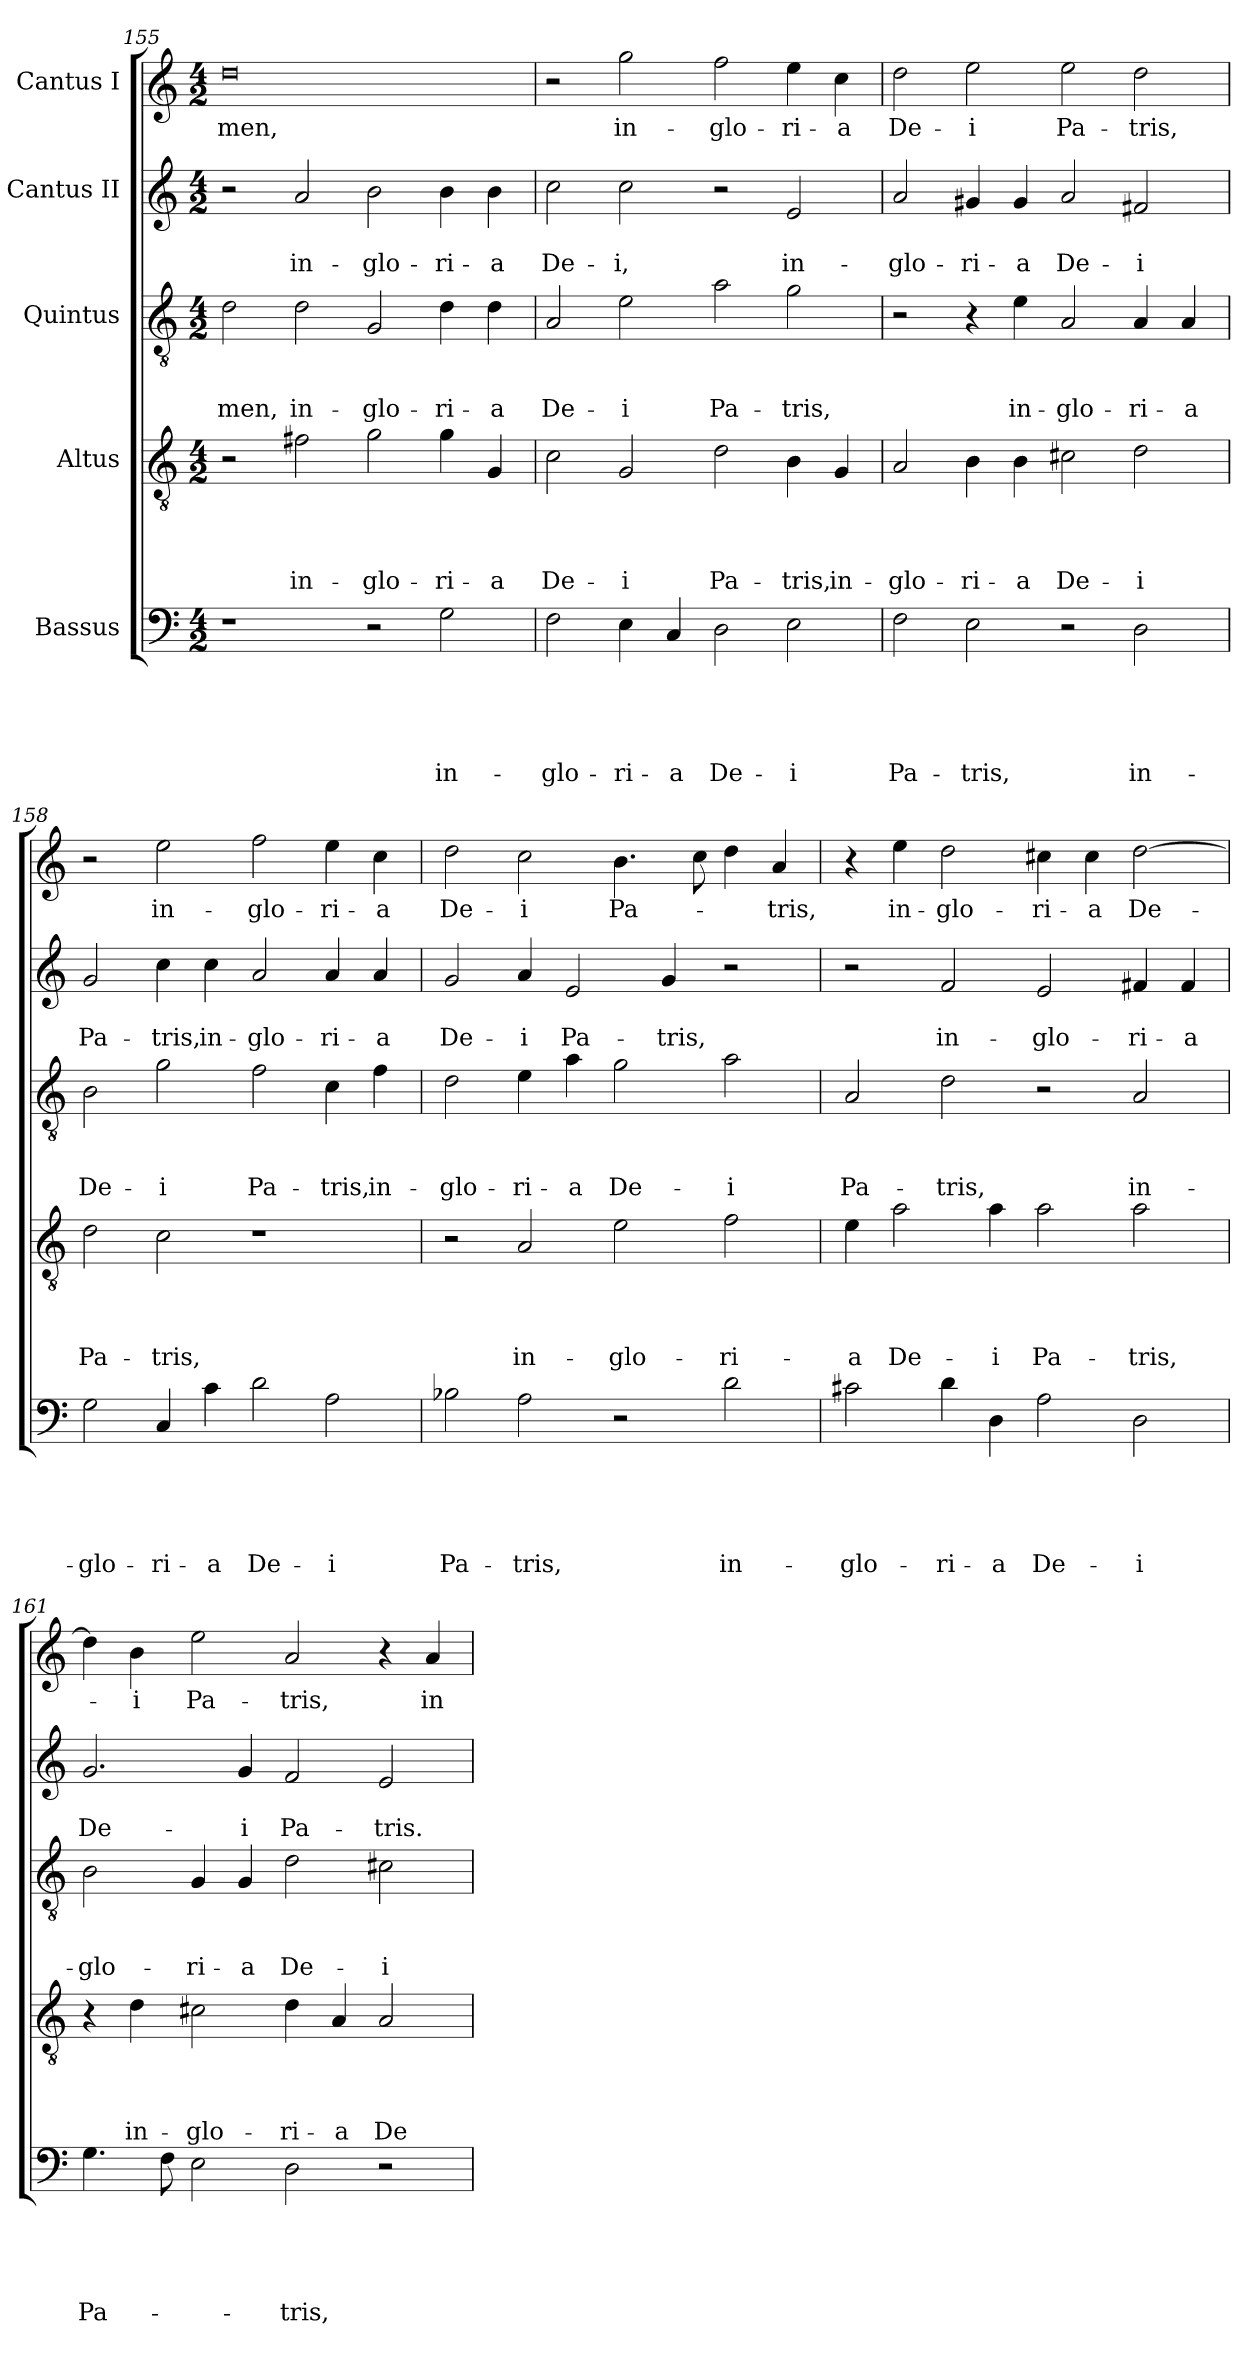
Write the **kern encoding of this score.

**kern	**text	**text	**text	**text	**text	**kern	**text	**text	**text	**text	**kern	**text	**text	**text	**kern	**text	**text	**kern	**text
*part5	*part5	*part5	*part5	*part5	*part5	*part4	*part4	*part4	*part4	*part4	*part3	*part3	*part3	*part3	*part2	*part2	*part2	*part1	*part1
*staff5	*staff5	*staff5	*staff5	*staff5	*staff5	*staff4	*staff4	*staff4	*staff4	*staff4	*staff3	*staff3	*staff3	*staff3	*staff2	*staff2	*staff2	*staff1	*staff1
*I"Bassus	*	*	*	*	*	*I"Altus	*	*	*	*	*I"Quintus	*	*	*	*I"Cantus II	*	*	*I"Cantus I	*
*clefF4	*	*	*	*	*	*clefGv2	*	*	*	*	*clefGv2	*	*	*	*clefG2	*	*	*clefG2	*
*k[]	*	*	*	*	*	*k[]	*	*	*	*	*k[]	*	*	*	*k[]	*	*	*k[]	*
*M4/2	*	*	*	*	*	*M4/2	*	*	*	*	*M4/2	*	*	*	*M4/2	*	*	*M4/2	*
=155	=155	=155	=155	=155	=155	=155	=155	=155	=155	=155	=155	=155	=155	=155	=155	=155	=155	=155	=155
1r	.	.	.	.	.	2r	.	.	.	.	2d\	.	.	-men,	2r	.	.	0dd\	-men,
.	.	.	.	.	.	2f#X\	.	.	.	in-	2d\	.	.	in-	2a/	.	in-	.	.
2r	.	.	.	.	.	2g\	.	.	.	glo-	2G/	.	.	glo-	2b\	.	glo-	.	.
2G\	.	.	.	.	in-	4g\	.	.	.	-ri-	4d\	.	.	-ri-	4b\	.	-ri-	.	.
.	.	.	.	.	.	4G/	.	.	.	-a	4d\	.	.	-a	4b\	.	-a	.	.
=156	=156	=156	=156	=156	=156	=156	=156	=156	=156	=156	=156	=156	=156	=156	=156	=156	=156	=156	=156
2F\	.	.	.	.	glo-	2c\	.	.	.	De-	2A/	.	.	De-	2cc\	.	De-	2r	.
4E\	.	.	.	.	-ri-	2G/	.	.	.	-i	2e\	.	.	-i	2cc\	.	-i,	2gg\	in-
4C/	.	.	.	.	-a	.	.	.	.	.	.	.	.	.	.	.	.	.	.
2D\	.	.	.	.	De-	2d\	.	.	.	Pa-	2a\	.	.	Pa-	2r	.	.	2ff\	glo-
2E\	.	.	.	.	-i	4B\	.	.	.	-tris,	2g\	.	.	-tris,	2e/	.	in-	4ee\	-ri-
.	.	.	.	.	.	4G/	.	.	.	in-	.	.	.	.	.	.	.	4cc\	-a
=157	=157	=157	=157	=157	=157	=157	=157	=157	=157	=157	=157	=157	=157	=157	=157	=157	=157	=157	=157
2F\	.	.	.	.	Pa-	2A/	.	.	.	glo-	2r	.	.	.	2a/	.	glo-	2dd\	De-
2E\	.	.	.	.	-tris,	4B\	.	.	.	-ri-	4r	.	.	.	4g#X/	.	-ri-	2ee\	-i
.	.	.	.	.	.	4B\	.	.	.	-a	4e\	.	.	in-	4g#/	.	-a	.	.
2r	.	.	.	.	.	2c#X\	.	.	.	De-	2A/	.	.	glo-	2a/	.	De-	2ee\	Pa-
2D\	.	.	.	.	in-	2d\	.	.	.	-i	4A/	.	.	-ri-	2f#X/	.	-i	2dd\	-tris,
.	.	.	.	.	.	.	.	.	.	.	4A/	.	.	-a	.	.	.	.	.
=158	=158	=158	=158	=158	=158	=158	=158	=158	=158	=158	=158	=158	=158	=158	=158	=158	=158	=158	=158
2G\	.	.	.	.	glo-	2d\	.	.	.	Pa-	2B\	.	.	De-	2g/	.	Pa-	2r	.
4C/	.	.	.	.	-ri-	2c\	.	.	.	-tris,	2g\	.	.	-i	4cc\	.	-tris,	2ee\	in-
4c\	.	.	.	.	-a	.	.	.	.	.	.	.	.	.	4cc\	.	in-	.	.
2d\	.	.	.	.	De-	1r	.	.	.	.	2f\	.	.	Pa-	2a/	.	glo-	2ff\	glo-
2A\	.	.	.	.	-i	.	.	.	.	.	4c\	.	.	-tris,	4a/	.	-ri-	4ee\	-ri-
.	.	.	.	.	.	.	.	.	.	.	4f\	.	.	in-	4a/	.	-a	4cc\	-a
=159	=159	=159	=159	=159	=159	=159	=159	=159	=159	=159	=159	=159	=159	=159	=159	=159	=159	=159	=159
2B-X\	.	.	.	.	Pa-	2r	.	.	.	.	2d\	.	.	glo-	2g/	.	De-	2dd\	De-
2A\	.	.	.	.	-tris,	2A/	.	.	.	in-	4e\	.	.	-ri-	4a/	.	-i	2cc\	-i
.	.	.	.	.	.	.	.	.	.	.	4a\	.	.	-a	2e/	.	Pa-	.	.
2r	.	.	.	.	.	2e\	.	.	.	glo-	2g\	.	.	De-	.	.	.	4.b\	Pa-
.	.	.	.	.	.	.	.	.	.	.	.	.	.	.	4g/	.	-tris,	.	.
.	.	.	.	.	.	.	.	.	.	.	.	.	.	.	.	.	.	8cc\	.
2d\	.	.	.	.	in-	2f\	.	.	.	-ri-	2a\	.	.	-i	2r	.	.	4dd\	.
.	.	.	.	.	.	.	.	.	.	.	.	.	.	.	.	.	.	4a/	-tris,
=160	=160	=160	=160	=160	=160	=160	=160	=160	=160	=160	=160	=160	=160	=160	=160	=160	=160	=160	=160
2c#X\	.	.	.	.	glo-	4e\	.	.	.	-a	2A/	.	.	Pa-	2r	.	.	4r	.
.	.	.	.	.	.	2a\	.	.	.	De-	.	.	.	.	.	.	.	4ee\	in-
4d\	.	.	.	.	-ri-	.	.	.	.	.	2d\	.	.	-tris,	2f/	.	in-	2dd\	glo-
4D\	.	.	.	.	-a	4a\	.	.	.	-i	.	.	.	.	.	.	.	.	.
2A\	.	.	.	.	De-	2a\	.	.	.	Pa-	2r	.	.	.	2e/	.	glo-	4cc#X\	-ri-
.	.	.	.	.	.	.	.	.	.	.	.	.	.	.	.	.	.	4cc#\	-a
2D\	.	.	.	.	-i	2a\	.	.	.	-tris,	2A/	.	.	in-	4f#X/	.	-ri-	[2dd\	De-
.	.	.	.	.	.	.	.	.	.	.	.	.	.	.	4f#/	.	-a	.	.
=161	=161	=161	=161	=161	=161	=161	=161	=161	=161	=161	=161	=161	=161	=161	=161	=161	=161	=161	=161
4.G\	.	.	.	.	Pa-	4r	.	.	.	.	2B\	.	.	glo-	2.g/	.	De-	4dd\]	.
.	.	.	.	.	.	4d\	.	.	.	in-	.	.	.	.	.	.	.	4b\	-i
8F\	.	.	.	.	.	.	.	.	.	.	.	.	.	.	.	.	.	.	.
2E\	.	.	.	.	.	2c#X\	.	.	.	glo-	4G/	.	.	-ri-	.	.	.	2ee\	Pa-
.	.	.	.	.	.	.	.	.	.	.	4G/	.	.	-a	4g/	.	-i	.	.
2D\	.	.	.	.	-tris,	4d\	.	.	.	-ri-	2d\	.	.	De-	2f/	.	Pa-	2a/	-tris,
.	.	.	.	.	.	4A/	.	.	.	-a	.	.	.	.	.	.	.	.	.
2r	.	.	.	.	.	2A/	.	.	.	De-	2c#X\	.	.	-i	2e/	.	-tris.	4r	.
.	.	.	.	.	.	.	.	.	.	.	.	.	.	.	.	.	.	4a/	in-
=	=	=	=	=	=	=	=	=	=	=	=	=	=	=	=	=	=	=	=
*-	*-	*-	*-	*-	*-	*-	*-	*-	*-	*-	*-	*-	*-	*-	*-	*-	*-	*-	*-
